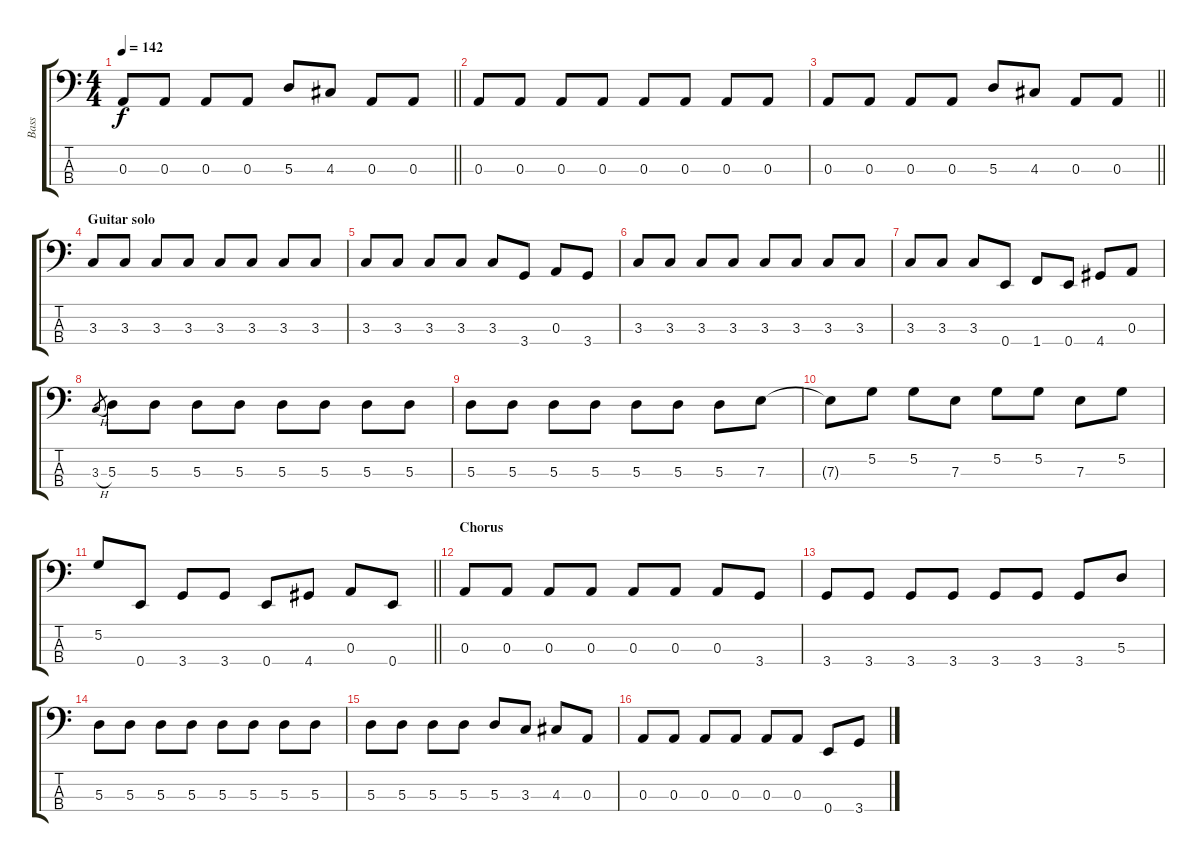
\track ("Bass" "Bass") {instrument electricbassfinger}
\staff {score tabs}
\tuning (G2 D2 A1 E1) {hide}
\ts (4 4)
\tempo 142
\clef f4
\barLineRight lightlight
\ks c
0.3.8{dy f} 0.3.8 0.3.8 0.3.8 5.3.8 4.3.8 0.3.8 0.3.8 |
0.3.8 0.3.8 0.3.8 0.3.8 0.3.8 0.3.8 0.3.8 0.3.8 |
\barLineRight lightlight
0.3.8 0.3.8 0.3.8 0.3.8 5.3.8 4.3.8 0.3.8 0.3.8 |
\section ("" "Guitar solo")
3.3.8 3.3.8 3.3.8 3.3.8 3.3.8 3.3.8 3.3.8 3.3.8 |
3.3.8 3.3.8 3.3.8 3.3.8 3.3.8 3.4.8 0.3.8 3.4.8 |
3.3.8 3.3.8 3.3.8 3.3.8 3.3.8 3.3.8 3.3.8 3.3.8 |
3.3.8 3.3.8 3.3.8 0.4.8 1.4.8 0.4.8 4.4.8 0.3.8 |
3.3{h}.8{gr} 5.3.8 5.3.8 5.3.8 5.3.8 5.3.8 5.3.8 5.3.8 5.3.8 |
5.3.8 5.3.8 5.3.8 5.3.8 5.3.8 5.3.8 5.3.8 7.3.8 |
7.3{t}.8 5.2.8 5.2.8 7.3.8 5.2.8 5.2.8 7.3.8 5.2.8 |
\barLineRight lightlight
5.2.8 0.4.8 3.4.8 3.4.8 0.4.8 4.4.8 0.3.8 0.4.8 |
\section ("" "Chorus")
0.3.8 0.3.8 0.3.8 0.3.8 0.3.8 0.3.8 0.3.8 3.4.8 |
3.4.8 3.4.8 3.4.8 3.4.8 3.4.8 3.4.8 3.4.8 5.3.8 |
5.3.8 5.3.8 5.3.8 5.3.8 5.3.8 5.3.8 5.3.8 5.3.8 |
5.3.8 5.3.8 5.3.8 5.3.8 5.3.8 3.3.8 4.3.8 0.3.8 |
0.3.8 0.3.8 0.3.8 0.3.8 0.3.8 0.3.8 0.4.8 3.4.8
